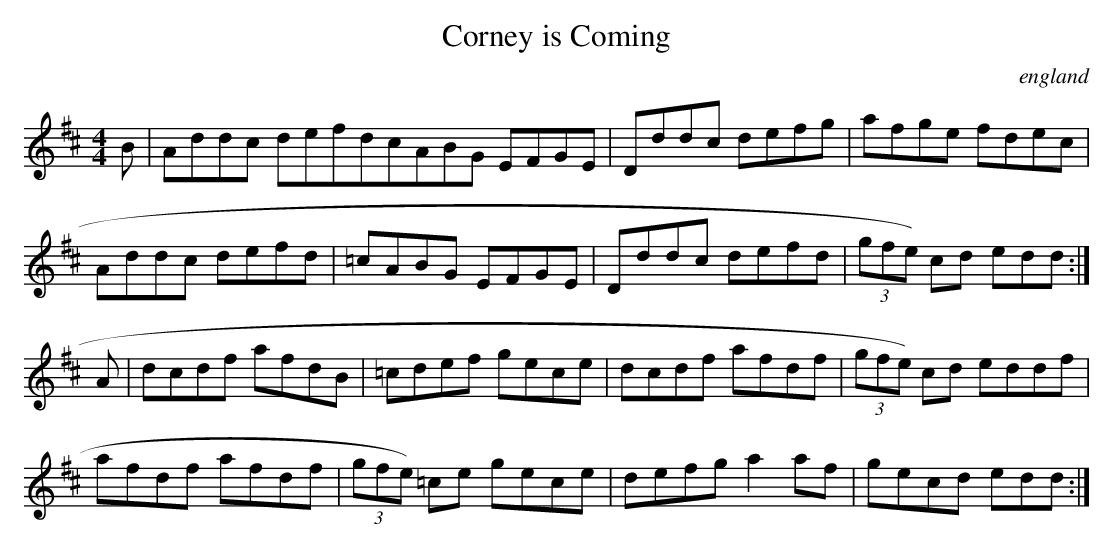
X:1
T:Corney is Coming
O:england
M:4/4
L:1/8
K:D
B|Addc defd=|cABG EFGE|Dddc defg|afge fdec|
Addc defd|=cABG EFGE|Dddc defd|(3gfe) cd edd:|
A|dcdf afdB|=cdef gece|dcdf afdf|(3gfe) cd eddf|
afdf afdf|(3gfe) =ce gece|defg a2 af|gecd edd:|
